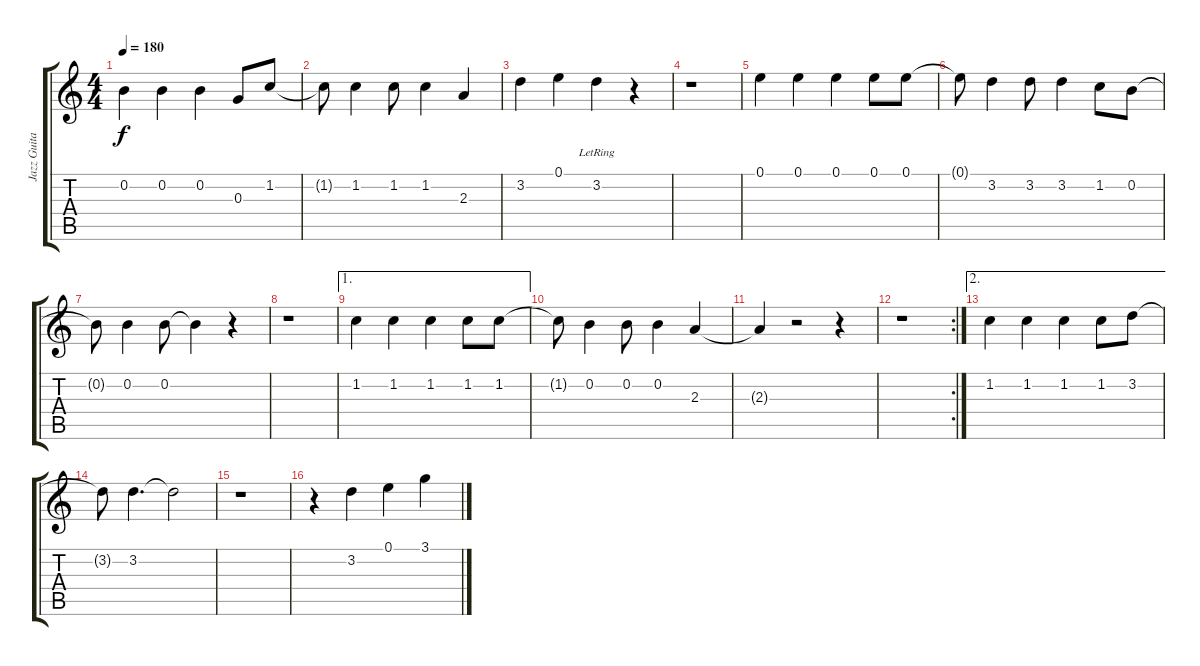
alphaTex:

\track ("Jazz Guitar" "Jazz Guita") {instrument electricguitarjazz}
\staff {score tabs}
\tuning (E4 B3 G3 D3 A2 E2) {hide}
\ts (4 4)
\tempo 180
\clef g2
\ks c
0.2.4{dy f} 0.2.4 0.2.4 0.3.8 1.2.8 |
1.2{t}.8 1.2.4 1.2.8 1.2.4 2.3.4 |
3.2.4 0.1.4 3.2{lr}.4 r.4 |
r.1 |
0.1.4 0.1.4 0.1.4 0.1.8 0.1.8 |
0.1{t}.8 3.2.4 3.2.8 3.2.4 1.2.8 0.2.8 |
0.2{t}.8 0.2.4 0.2.8 0.2{t}.4 r.4 |
r.1 |
\ae 1
1.2.4 1.2.4 1.2.4 1.2.8 1.2.8 |
1.2{t}.8 0.2.4 0.2.8 0.2.4 2.3.4 |
2.3{t}.4 r.2 r.4 |
\rc 2
r.1 |
\ae 2
1.2.4 1.2.4 1.2.4 1.2.8 3.2.8 |
3.2{t}.8 3.2.4{d} 3.2{t}.2 |
r.1 |
r.4 3.2.4 0.1.4 3.1.4
